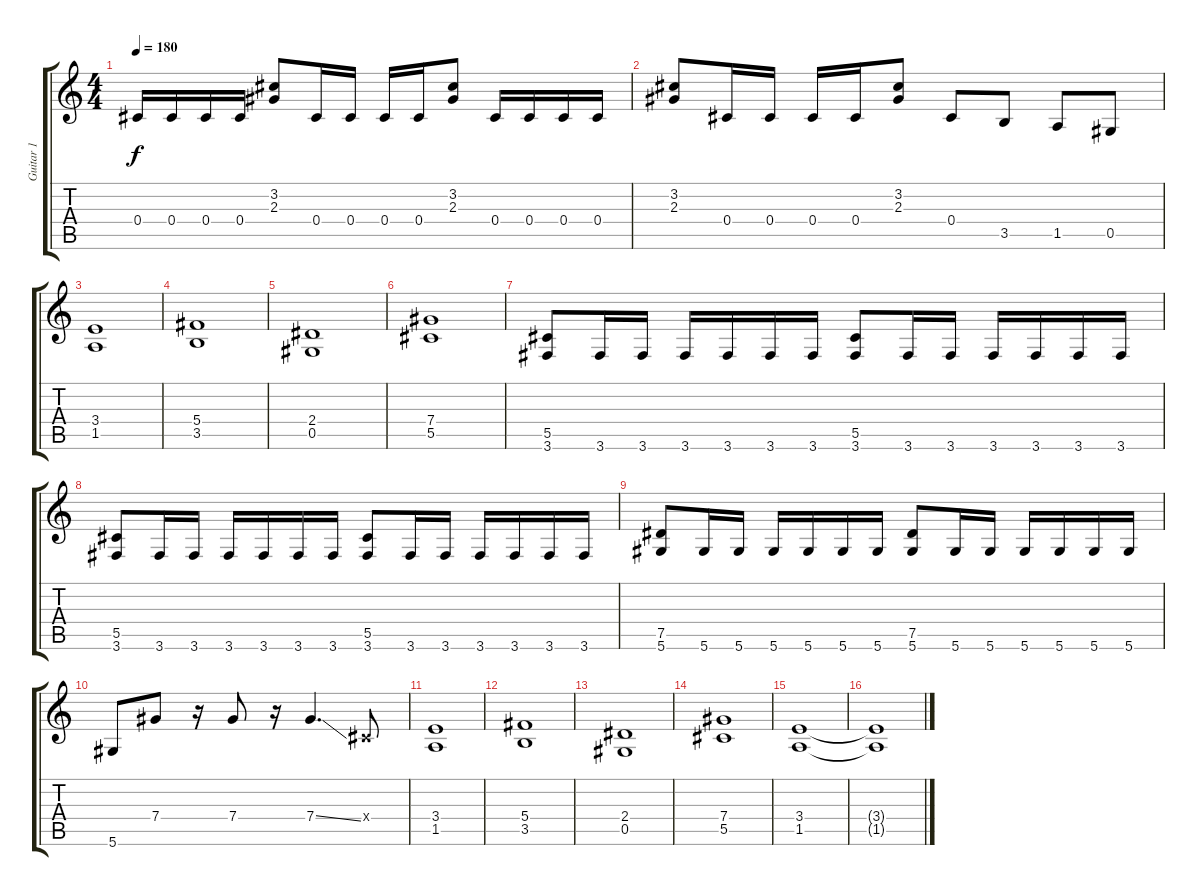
\track ("Guitar 1" "Guitar 1") {instrument overdrivenguitar}
\staff {score tabs}
\tuning (Eb4 Bb3 Gb3 Db3 Ab2 Eb2) {hide}
\ts (4 4)
\tempo 180
\clef g2
\ks c
0.4.16{dy f} 0.4.16 0.4.16 0.4.16 (3.2 2.3).8 0.4.16 0.4.16 0.4.16 0.4.16 (3.2 2.3).8 0.4.16 0.4.16 0.4.16 0.4.16 |
(3.2 2.3).8 0.4.16 0.4.16 0.4.16 0.4.16 (3.2 2.3).8 0.4.8 3.5.8 1.5.8 0.5.8 |
(3.4 1.5).1 |
(5.4 3.5).1 |
(2.4 0.5).1 |
(7.4 5.5).1 |
(5.5 3.6).8 3.6.16 3.6.16 3.6.16 3.6.16 3.6.16 3.6.16 (5.5 3.6).8 3.6.16 3.6.16 3.6.16 3.6.16 3.6.16 3.6.16 |
(5.5 3.6).8 3.6.16 3.6.16 3.6.16 3.6.16 3.6.16 3.6.16 (5.5 3.6).8 3.6.16 3.6.16 3.6.16 3.6.16 3.6.16 3.6.16 |
(7.5 5.6).8 5.6.16 5.6.16 5.6.16 5.6.16 5.6.16 5.6.16 (7.5 5.6).8 5.6.16 5.6.16 5.6.16 5.6.16 5.6.16 5.6.16 |
5.6.8 7.4.8 r.16 7.4.8 r.16 7.4{ss}.4{d} 0.4{x}.8 |
(3.4 1.5).1 |
(5.4 3.5).1 |
(2.4 0.5).1 |
(7.4 5.5).1 |
(3.4 1.5).1 |
(3.4{t} 1.5{t}).1
